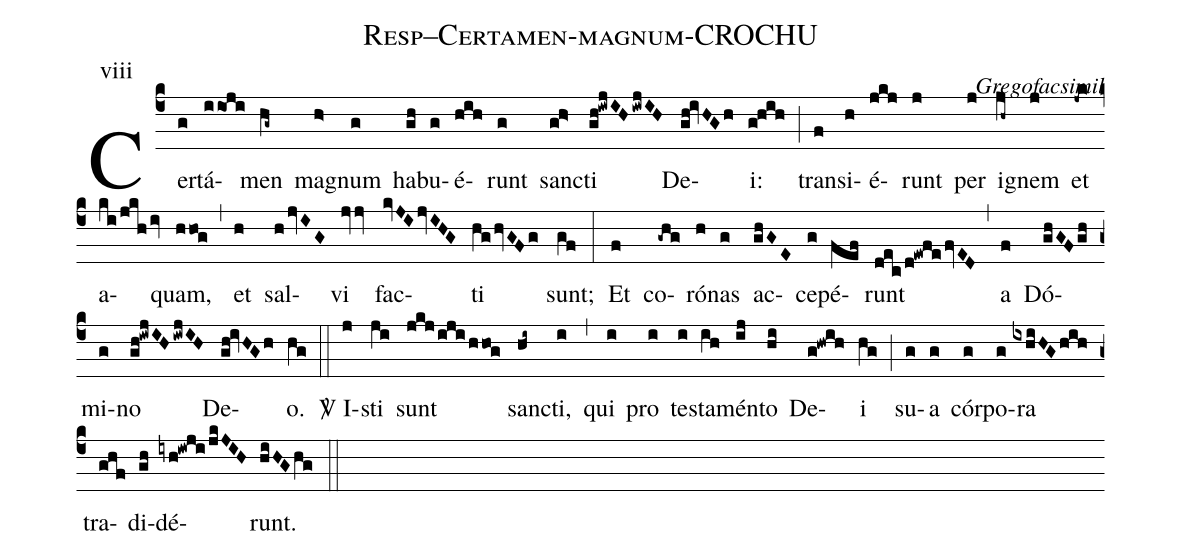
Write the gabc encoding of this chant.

name: Resp--Certamen-magnum-CROCHU;
commentary: Gregofacsimil;
annotation: viii;
%%
(c4) Cer(g)tá(iioji)men(hg~) ma(h>)gnum(g) ha(gh)bu(g)é(hih)runt(g) san(gh>)cti(gh!iwjIHiwjIH) De(gh!ivHGh)i:(g!hih) (;) tran(f)si(h)é(jkj)runt(j) per(j) i(jh~)gnem(j) et(-jk) a(ki/jkh/iv)quam,(hhog) (,) et(h) sal(h/jvIG)vi(jvjv) fac(kvJIjvIHG)ti(hg/hvGFg) sunt;(gf) (:) Et(f) co(-ghg)ró(h)nas(g) ac(ghGE)ce(g)pé(fef)runt(dec/d!ewfe/fvED) (,) a(f) Dó(ghGFgh)mi(g)no(gh!iwjIHiwjIH) De(gh!ivHGh)o.(hg) (::)
<sp>V/</sp> I(j)sti(ji) sunt(jkj/iji/hhog) san(hi~)cti,(i) (,) qui(i) pro(i) tes(i)ta(ih)mén(ij)to(hi) De(g!hwih)i(hg) (;) su(g)a(g) cór(g)po(g)ra(ixhiHGhih) tra(ghf)di(gh)dé(iyh!iwji/jkJIH)runt.(hiHGhg) (::)
